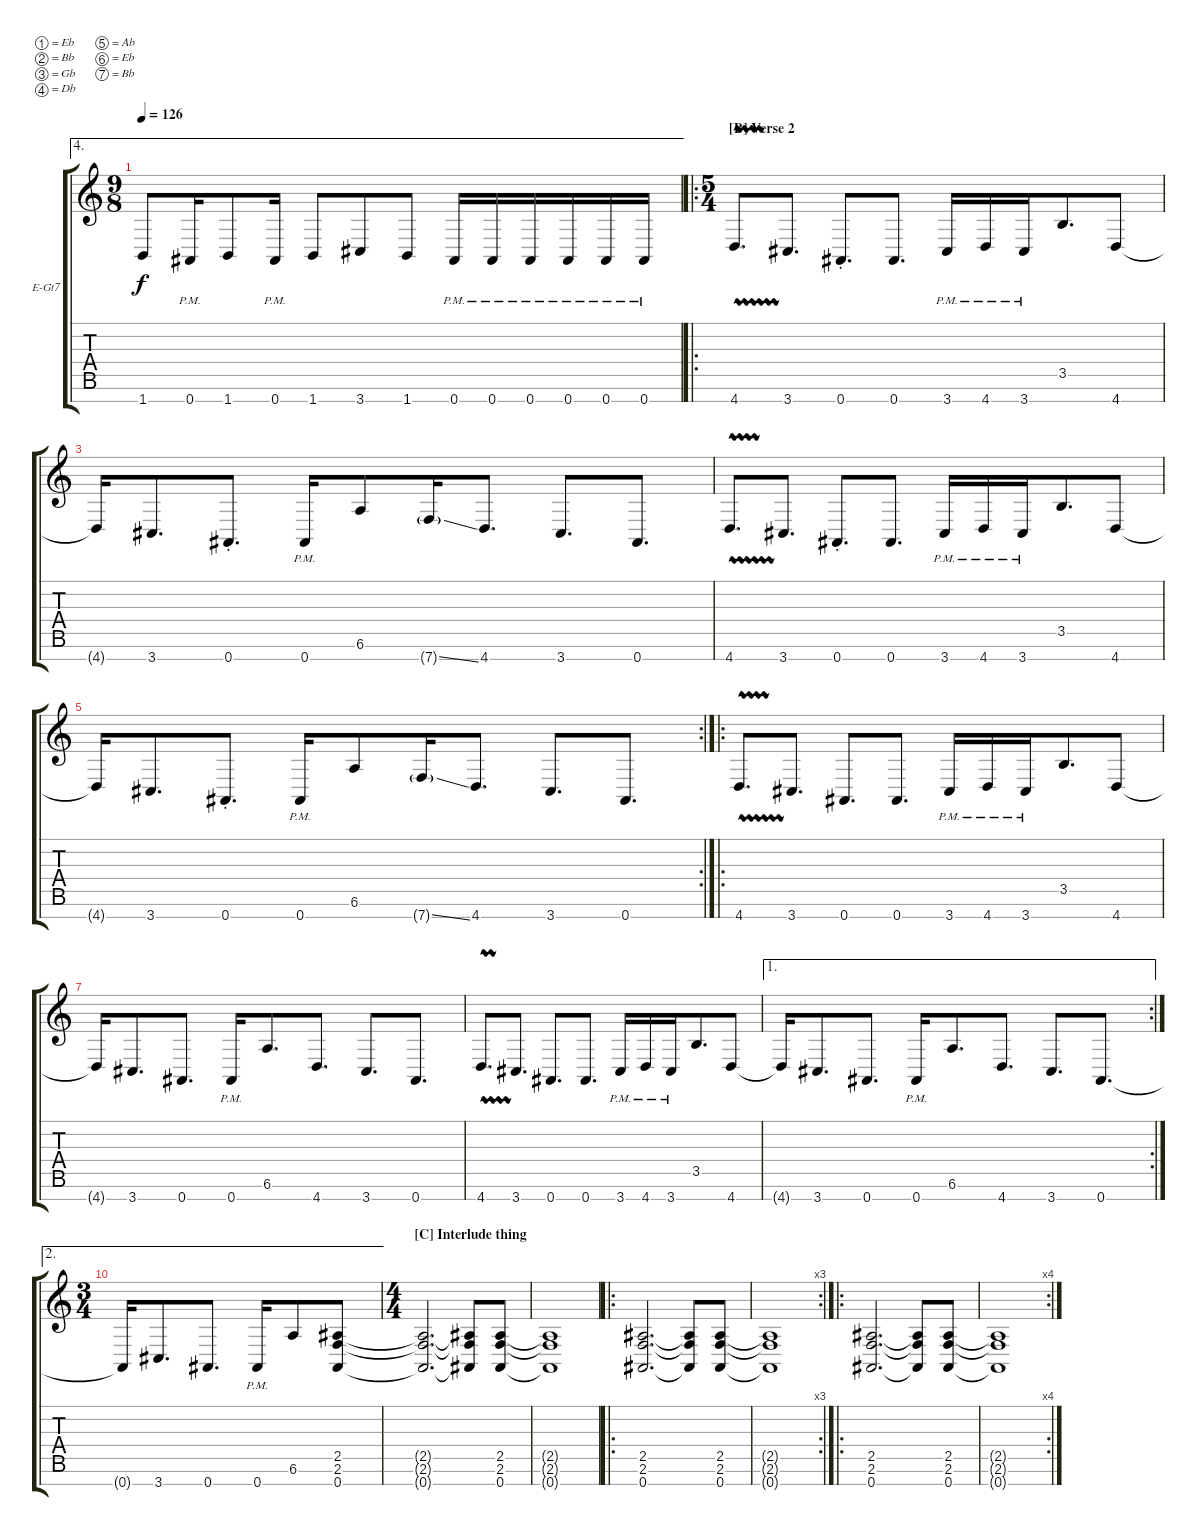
\bracketExtendMode groupsimilarinstruments
\firstSystemTrackNameOrientation horizontal
\otherSystemsTrackNameOrientation horizontal
\defaultBarNumberDisplay FirstOfSystem
\track ("Electric Guitar" "E-Gt7") {instrument distortionguitar}
\staff {score tabs}
\tuning (Eb4 Bb3 Gb3 Db3 Ab2 Eb2 Bb1)
\ae 4
\ts (9 8)
\tempo 126
\clef g2
\ks c
1.7.8{dy f} 0.7{pm}.16 1.7.8 0.7{pm}.16 1.7.8 3.7.8 1.7.8 0.7{pm}.16 0.7{pm}.16 0.7{pm}.16 0.7{pm}.16 0.7{pm}.16 0.7{pm}.16 |
\ro
\ts (5 4)
\beaming (8 3 3 4)
\section ("B" "Verse 2")
4.7{vw}.8{d} 3.7.8{d} 0.7{st}.8{d} 0.7.8{d} 3.7{pm}.16 4.7{pm}.16 3.7{pm}.16 3.5.8{d} 4.7.8 |
4.7{t}.16 3.7.8{d} 0.7{st}.8{d} 0.7{pm}.16 6.6.8 7.7{ss g}.16 4.7.8{d} 3.7.8{d} 0.7.8{d} |
4.7{vw}.8{d} 3.7.8{d} 0.7{st}.8{d} 0.7.8{d} 3.7{pm}.16 4.7{pm}.16 3.7{pm}.16 3.5.8{d} 4.7.8 |
\rc 2
4.7{t}.16 3.7.8{d} 0.7{st}.8{d} 0.7{pm}.16 6.6.8 7.7{ss g}.16 4.7.8{d} 3.7.8{d} 0.7.8{d} |
\ro
4.7{vw}.8{d} 3.7.8{d} 0.7.8{d} 0.7.8{d} 3.7{pm}.16 4.7{pm}.16 3.7{pm}.16 3.5.8{d} 4.7.8 |
4.7{t}.16 3.7.8{d} 0.7.8{d} 0.7{pm}.16 6.6.8{d} 4.7.8{d} 3.7.8{d} 0.7.8{d} |
4.7{vw}.8{d} 3.7.8{d} 0.7.8{d} 0.7.8{d} 3.7{pm}.16 4.7{pm}.16 3.7{pm}.16 3.5.8{d} 4.7.8 |
\ae 1
\rc 2
4.7{t}.16 3.7.8{d} 0.7.8{d} 0.7{pm}.16 6.6.8{d} 4.7.8{d} 3.7.8{d} 0.7.8{d} |
\ae 2
\ts (3 4)
0.7{t}.16 3.7.8{d} 0.7.8{d} 0.7{pm}.16 6.6.8 (0.7 2.6 2.5).8 |
\ts (4 4)
\section ("C" "Interlude thing")
(0.7{t} 2.6{t} 2.5{t}).2{d} (0.7{t} 2.6{t} 2.5{t}).8 (0.7 2.6 2.5).8 |
(0.7{t} 2.6{t} 2.5{t}).1 |
\ro
(0.7 2.6 2.5).2{d} (0.7{t} 2.6{t} 2.5{t}).8 (0.7 2.6 2.5).8 |
\rc 3
(2.5{t} 2.6{t} 0.7{t}).1 |
\ro
(0.7 2.6 2.5).2{d} (0.7{t} 2.6{t} 2.5{t}).8 (0.7 2.6 2.5).8 |
\rc 4
(2.5{t} 2.6{t} 0.7{t}).1
